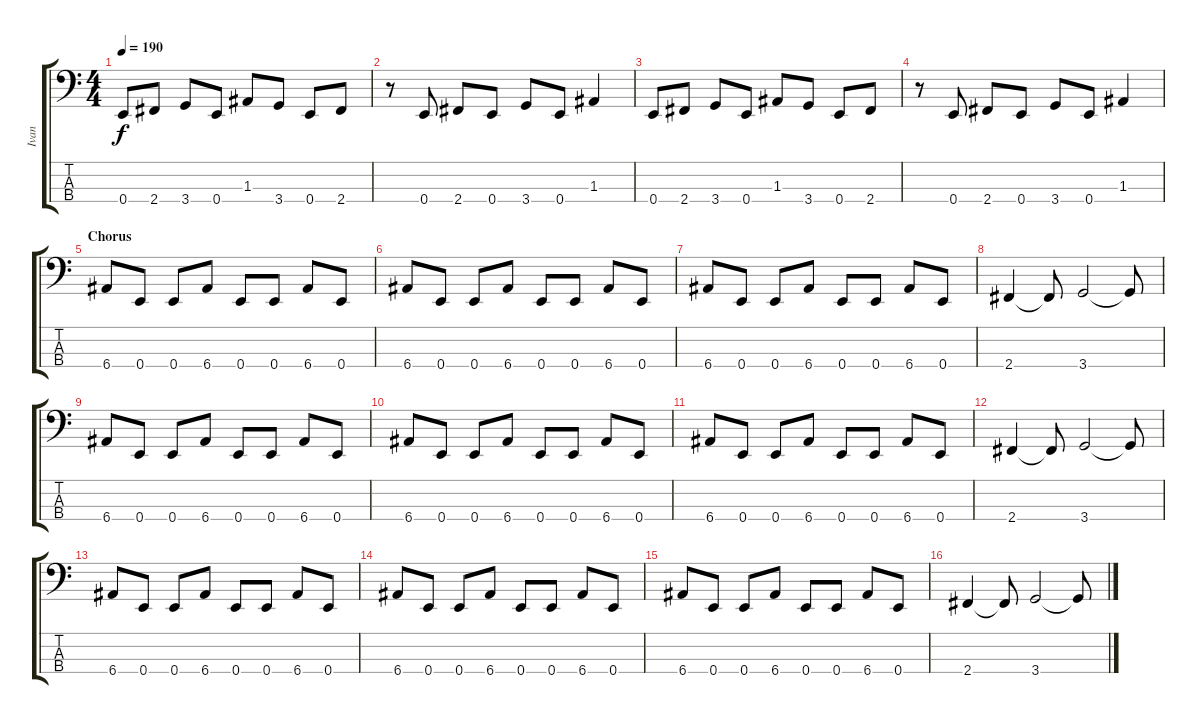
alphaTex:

\track ("Ivan" "Ivan") {instrument electricbasspick}
\staff {score tabs}
\tuning (G2 D2 A1 E1) {hide}
\ts (4 4)
\tempo 190
\clef f4
\ks c
0.4.8{dy f} 2.4.8 3.4.8 0.4.8 1.3.8 3.4.8 0.4.8 2.4.8 |
r.8 0.4.8 2.4.8 0.4.8 3.4.8 0.4.8 1.3.4 |
0.4.8 2.4.8 3.4.8 0.4.8 1.3.8 3.4.8 0.4.8 2.4.8 |
r.8 0.4.8 2.4.8 0.4.8 3.4.8 0.4.8 1.3.4 |
\section ("" "Chorus")
6.4.8 0.4.8 0.4.8 6.4.8 0.4.8 0.4.8 6.4.8 0.4.8 |
6.4.8 0.4.8 0.4.8 6.4.8 0.4.8 0.4.8 6.4.8 0.4.8 |
6.4.8 0.4.8 0.4.8 6.4.8 0.4.8 0.4.8 6.4.8 0.4.8 |
2.4.4 2.4{t}.8 3.4.2 3.4{t}.8 |
6.4.8 0.4.8 0.4.8 6.4.8 0.4.8 0.4.8 6.4.8 0.4.8 |
6.4.8 0.4.8 0.4.8 6.4.8 0.4.8 0.4.8 6.4.8 0.4.8 |
6.4.8 0.4.8 0.4.8 6.4.8 0.4.8 0.4.8 6.4.8 0.4.8 |
2.4.4 2.4{t}.8 3.4.2 3.4{t}.8 |
6.4.8 0.4.8 0.4.8 6.4.8 0.4.8 0.4.8 6.4.8 0.4.8 |
6.4.8 0.4.8 0.4.8 6.4.8 0.4.8 0.4.8 6.4.8 0.4.8 |
6.4.8 0.4.8 0.4.8 6.4.8 0.4.8 0.4.8 6.4.8 0.4.8 |
2.4.4 2.4{t}.8 3.4.2 3.4{t}.8
